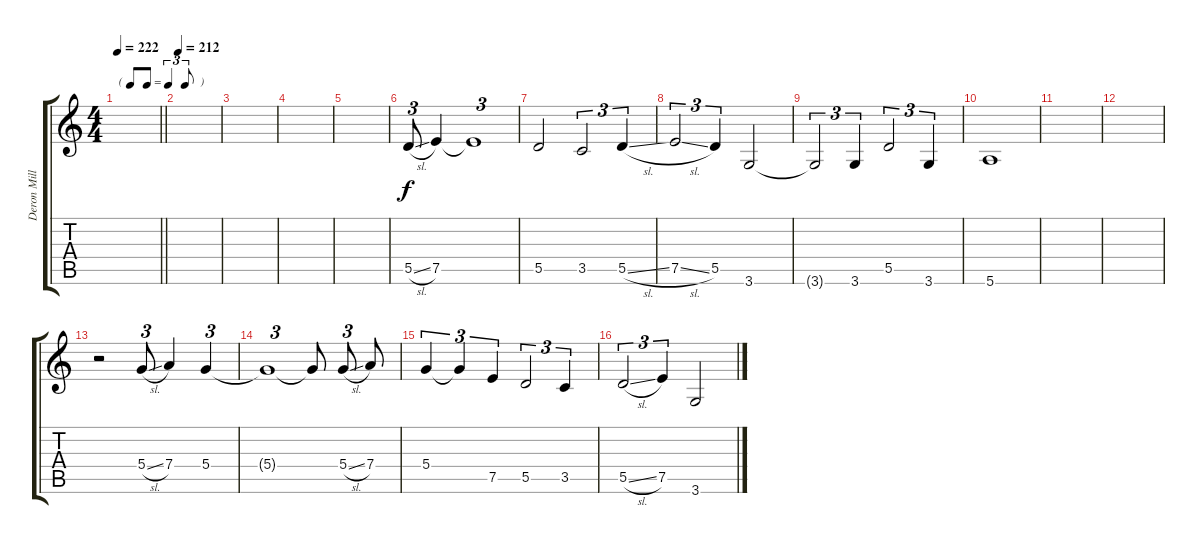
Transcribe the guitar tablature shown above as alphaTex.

\track ("Deron Miller" "Deron Mill") {instrument acousticguitarsteel}
\staff {score tabs}
\tuning (E4 B3 G3 D3 A2 E2) {hide}
\ts (4 4)
\tf triplet8th
\tempo 222
\clef g2
\barLineRight lightlight
\ks c
|
\section ("" "")
\tempo 212
|
|
|
|
5.5{sl}.8{tu (3 2)} 7.5.4 7.5{t}.1{tu (3 2)} |
5.5.2 3.5.2{tu (3 2)} 5.5{sl}.4{tu (3 2)} |
7.5{sl}.2{tu (3 2)} 5.5.4{tu (3 2)} 3.6.2 |
3.6{t}.2{tu (3 2)} 3.6.4{tu (3 2)} 5.5.2{tu (3 2)} 3.6.4{tu (3 2)} |
5.6.1 |
|
|
r.2 5.4{sl}.8{tu (3 2)} 7.4.4 5.4.4{tu (3 2)} |
5.4{t}.1{tu (3 2)} 5.4{t}.8 5.4{sl}.8{tu (3 2)} 7.4.8 |
5.4.4{tu (3 2)} 5.4{t}.4{tu (3 2)} 7.5.4{tu (3 2)} 5.5.2{tu (3 2)} 3.5.4{tu (3 2)} |
5.5{sl}.2{tu (3 2)} 7.5.4{tu (3 2)} 3.6.2
